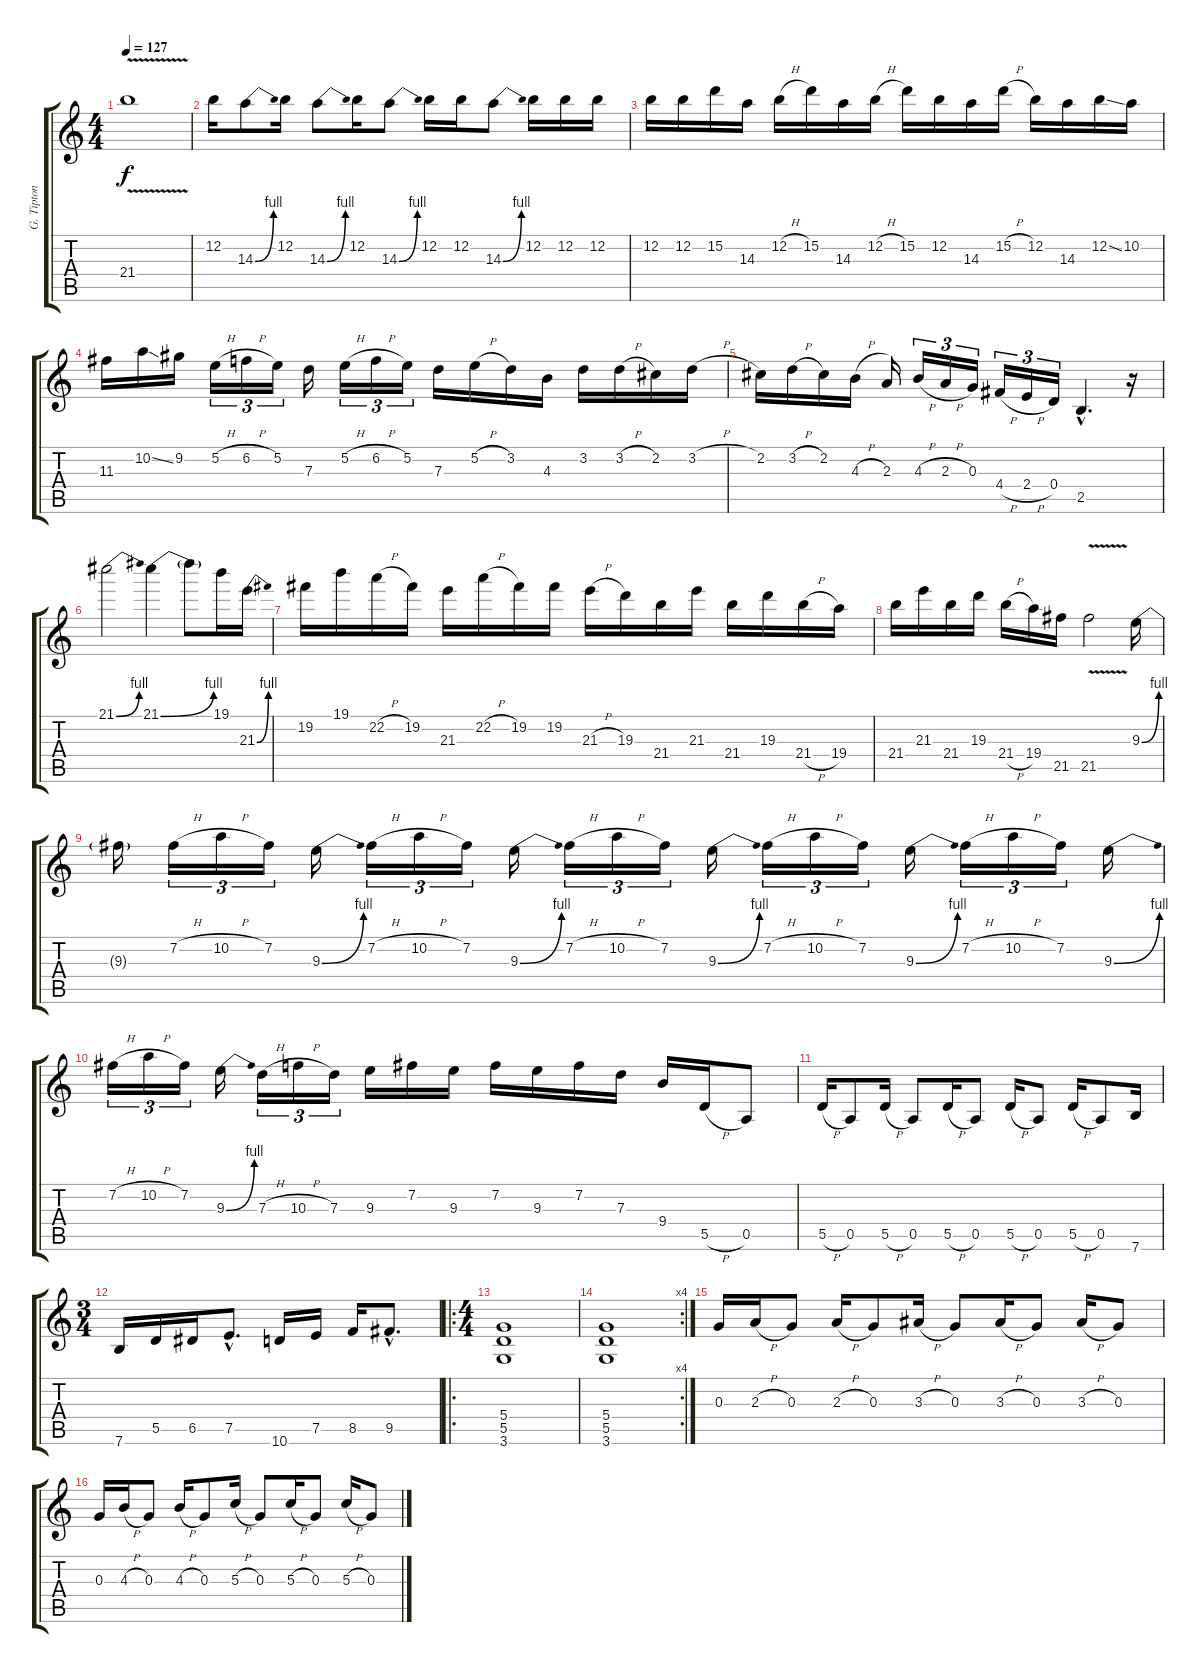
\track ("G. Tipton" "G. Tipton") {instrument distortionguitar}
\staff {score tabs}
\tuning (E4 B3 G3 D3 A2 E2) {hide}
\ts (4 4)
\tempo 127
\clef g2
\ks c
21.4{v}.1{dy f} |
12.2.16 14.3{be (bend 0 0 60 4)}.8 12.2.16 14.3{be (bend 0 0 60 4)}.8 12.2.16 14.3{be (bend 0 0 60 4)}.8 12.2.16 12.2.16 14.3{be (bend 0 0 60 4)}.8 12.2.16 12.2.16 12.2.16 |
12.2.16 12.2.16 15.2.16 14.3.16 12.2{h}.16 15.2.16 14.3.16 12.2{h}.16 15.2.16 12.2.16 14.3.16 15.2{h}.16 12.2.16 14.3.16 12.2{ss}.16 10.2.16 |
11.3.16 10.2{ss}.16 9.2.16 5.2{h}.16{tu (3 2)} 6.2{h}.16{tu (3 2)} 5.2.16{tu (3 2)} 7.3.16 5.2{h}.16{tu (3 2)} 6.2{h}.16{tu (3 2)} 5.2.16{tu (3 2)} 7.3.16 5.2{h}.16 3.2.16 4.3.16 3.2.16 3.2{h}.16 2.2.16 3.2{h}.16 |
2.2.16 3.2{h}.16 2.2.16 4.3{h}.16 2.3.16 4.3{h}.16{tu (3 2)} 2.3{h}.16{tu (3 2)} 0.3.16{tu (3 2)} 4.4{h}.16{tu (3 2)} 2.4{h}.16{tu (3 2)} 0.4.16{tu (3 2)} 2.5{hac}.4{d} r.16 |
21.1{be (bend 0 0 60 4)}.2 21.1{be (bend 0 0 60 4)}.4 21.1{t}.8 19.1.16 21.3{be (bend 0 0 60 4)}.16 |
19.2.16 19.1.16 22.2{h}.16 19.2.16 21.3.16 22.2{h}.16 19.2.16 19.2.16 21.3{h}.16 19.3.16 21.4.16 21.3.16 21.4.16 19.3.16 21.4{h}.16 19.4.16 |
21.4.16 21.3.16 21.4.16 19.3.16 21.4{h}.16 19.4.16 21.5.16 21.5{v}.2 9.3{be (bend 0 0 60 4)}.16 |
9.3{t}.16 7.2{h}.16{tu (3 2)} 10.2{h}.16{tu (3 2)} 7.2.16{tu (3 2)} 9.3{be (bend 0 0 60 4)}.16 7.2{h}.16{tu (3 2)} 10.2{h}.16{tu (3 2)} 7.2.16{tu (3 2)} 9.3{be (bend 0 0 60 4)}.16 7.2{h}.16{tu (3 2)} 10.2{h}.16{tu (3 2)} 7.2.16{tu (3 2)} 9.3{be (bend 0 0 60 4)}.16 7.2{h}.16{tu (3 2)} 10.2{h}.16{tu (3 2)} 7.2.16{tu (3 2)} 9.3{be (bend 0 0 60 4)}.16 7.2{h}.16{tu (3 2)} 10.2{h}.16{tu (3 2)} 7.2.16{tu (3 2)} 9.3{be (bend 0 0 60 4)}.16 |
7.2{h}.16{tu (3 2)} 10.2{h}.16{tu (3 2)} 7.2.16{tu (3 2)} 9.3{be (bend 0 0 60 4)}.16 7.3{h}.16{tu (3 2)} 10.3{h}.16{tu (3 2)} 7.3.16{tu (3 2)} 9.3.16 7.2.16 9.3.16 7.2.16 9.3.16 7.2.16 7.3.16 9.4.16 5.5{h}.16 0.5.8 |
5.5{h}.16 0.5.8 5.5{h}.16 0.5.8 5.5{h}.16 0.5.8 5.5{h}.16 0.5.8 5.5{h}.16 0.5.8 7.6.16 |
\ts (3 4)
7.6.16 5.5.16 6.5.16 7.5{hac}.8{d} 10.6.16 7.5.16 8.5.16 9.5{hac}.8{d} |
\ro
\ts (4 4)
(5.4 5.5 3.6).1{volume 10} |
\rc 4
(5.4 5.5 3.6).1 |
0.3.16 2.3{h}.16 0.3.8 2.3{h}.16 0.3.8 3.3{h}.16 0.3.8 3.3{h}.16 0.3.8 3.3{h}.16 0.3.8 |
0.3.16 4.3{h}.16 0.3.8 4.3{h}.16 0.3.8 5.3{h}.16 0.3.8 5.3{h}.16 0.3.8 5.3{h}.16 0.3.8
